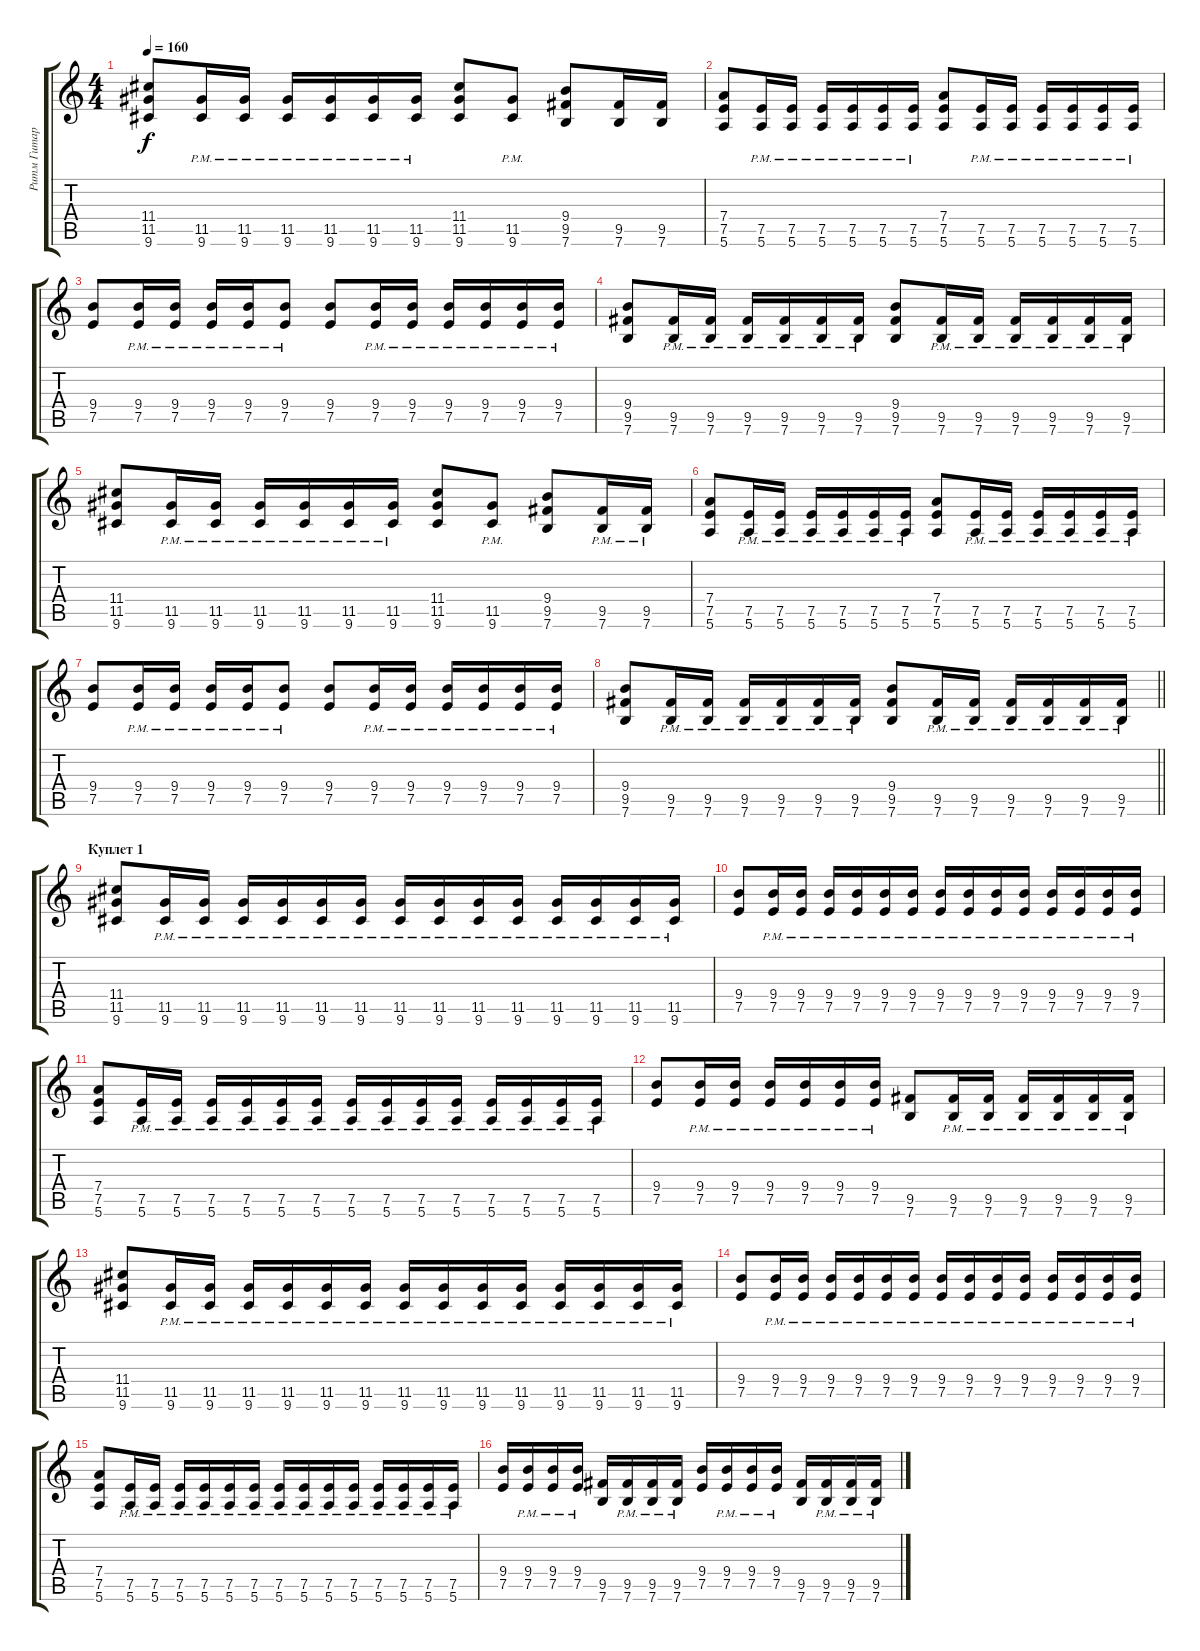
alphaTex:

\track ("Ритм Гитара" "Ритм Гитар") {instrument overdrivenguitar}
\staff {score tabs}
\tuning (E4 B3 G3 D3 A2 E2) {hide}
\ts (4 4)
\tempo 160
\clef g2
\ks c
(11.4 11.5 9.6).8{dy f} (11.5{pm} 9.6{pm}).16 (11.5{pm} 9.6{pm}).16 (11.5{pm} 9.6{pm}).16 (11.5{pm} 9.6{pm}).16 (11.5{pm} 9.6{pm}).16 (11.5{pm} 9.6{pm}).16 (11.4 11.5 9.6).8 (11.5{pm} 9.6{pm}).8 (9.4 9.5 7.6).8 (9.5 7.6).16 (9.5 7.6).16 |
(7.4 7.5 5.6).8 (7.5{pm} 5.6{pm}).16 (7.5{pm} 5.6{pm}).16 (7.5{pm} 5.6{pm}).16 (7.5{pm} 5.6{pm}).16 (7.5{pm} 5.6{pm}).16 (7.5{pm} 5.6{pm}).16 (7.4 7.5 5.6).8 (7.5{pm} 5.6{pm}).16 (7.5{pm} 5.6{pm}).16 (7.5{pm} 5.6{pm}).16 (7.5{pm} 5.6{pm}).16 (7.5{pm} 5.6{pm}).16 (7.5{pm} 5.6{pm}).16 |
(9.4 7.5).8 (9.4{pm} 7.5{pm}).16 (9.4{pm} 7.5{pm}).16 (9.4{pm} 7.5{pm}).16 (9.4{pm} 7.5{pm}).16 (9.4{pm} 7.5{pm}).8 (9.4 7.5).8 (9.4{pm} 7.5{pm}).16 (9.4{pm} 7.5{pm}).16 (9.4{pm} 7.5{pm}).16 (9.4{pm} 7.5{pm}).16 (9.4{pm} 7.5{pm}).16 (9.4{pm} 7.5{pm}).16 |
(9.4 9.5 7.6).8 (9.5{pm} 7.6{pm}).16 (9.5{pm} 7.6{pm}).16 (9.5{pm} 7.6{pm}).16 (9.5{pm} 7.6{pm}).16 (9.5{pm} 7.6{pm}).16 (9.5{pm} 7.6{pm}).16 (9.4 9.5 7.6).8 (9.5{pm} 7.6{pm}).16 (9.5{pm} 7.6{pm}).16 (9.5{pm} 7.6{pm}).16 (9.5{pm} 7.6{pm}).16 (9.5{pm} 7.6{pm}).16 (9.5{pm} 7.6{pm}).16 |
(11.4 11.5 9.6).8 (11.5{pm} 9.6{pm}).16 (11.5{pm} 9.6{pm}).16 (11.5{pm} 9.6{pm}).16 (11.5{pm} 9.6{pm}).16 (11.5{pm} 9.6{pm}).16 (11.5{pm} 9.6{pm}).16 (11.4 11.5 9.6).8 (11.5{pm} 9.6{pm}).8 (9.4 9.5 7.6).8 (9.5{pm} 7.6{pm}).16 (9.5{pm} 7.6{pm}).16 |
(7.4 7.5 5.6).8 (7.5{pm} 5.6{pm}).16 (7.5{pm} 5.6{pm}).16 (7.5{pm} 5.6{pm}).16 (7.5{pm} 5.6{pm}).16 (7.5{pm} 5.6{pm}).16 (7.5{pm} 5.6{pm}).16 (7.4 7.5 5.6).8 (7.5{pm} 5.6{pm}).16 (7.5{pm} 5.6{pm}).16 (7.5{pm} 5.6{pm}).16 (7.5{pm} 5.6{pm}).16 (7.5{pm} 5.6{pm}).16 (7.5{pm} 5.6{pm}).16 |
(9.4 7.5).8 (9.4{pm} 7.5{pm}).16 (9.4{pm} 7.5{pm}).16 (9.4{pm} 7.5{pm}).16 (9.4{pm} 7.5{pm}).16 (9.4{pm} 7.5{pm}).8 (9.4 7.5).8 (9.4{pm} 7.5{pm}).16 (9.4{pm} 7.5{pm}).16 (9.4{pm} 7.5{pm}).16 (9.4{pm} 7.5{pm}).16 (9.4{pm} 7.5{pm}).16 (9.4{pm} 7.5{pm}).16 |
\barLineRight lightlight
(9.4 9.5 7.6).8 (9.5{pm} 7.6{pm}).16 (9.5{pm} 7.6{pm}).16 (9.5{pm} 7.6{pm}).16 (9.5{pm} 7.6{pm}).16 (9.5{pm} 7.6{pm}).16 (9.5{pm} 7.6{pm}).16 (9.4 9.5 7.6).8 (9.5{pm} 7.6{pm}).16 (9.5{pm} 7.6{pm}).16 (9.5{pm} 7.6{pm}).16 (9.5{pm} 7.6{pm}).16 (9.5{pm} 7.6{pm}).16 (9.5{pm} 7.6{pm}).16 |
\section ("" "Куплет 1")
(11.4 11.5 9.6).8 (11.5{pm} 9.6{pm}).16 (11.5{pm} 9.6{pm}).16 (11.5{pm} 9.6{pm}).16 (11.5{pm} 9.6{pm}).16 (11.5{pm} 9.6{pm}).16 (11.5{pm} 9.6{pm}).16 (11.5{pm} 9.6{pm}).16 (11.5{pm} 9.6{pm}).16 (11.5{pm} 9.6{pm}).16 (11.5{pm} 9.6{pm}).16 (11.5{pm} 9.6{pm}).16 (11.5{pm} 9.6{pm}).16 (11.5{pm} 9.6{pm}).16 (11.5{pm} 9.6{pm}).16 |
(9.4 7.5).8 (9.4{pm} 7.5{pm}).16 (9.4{pm} 7.5{pm}).16 (9.4{pm} 7.5{pm}).16 (9.4{pm} 7.5{pm}).16 (9.4{pm} 7.5{pm}).16 (9.4{pm} 7.5{pm}).16 (9.4{pm} 7.5{pm}).16 (9.4{pm} 7.5{pm}).16 (9.4{pm} 7.5{pm}).16 (9.4{pm} 7.5{pm}).16 (9.4{pm} 7.5{pm}).16 (9.4{pm} 7.5{pm}).16 (9.4{pm} 7.5{pm}).16 (9.4{pm} 7.5{pm}).16 |
(7.4 7.5 5.6).8 (7.5{pm} 5.6{pm}).16 (7.5{pm} 5.6{pm}).16 (7.5{pm} 5.6{pm}).16 (7.5{pm} 5.6{pm}).16 (7.5{pm} 5.6{pm}).16 (7.5{pm} 5.6{pm}).16 (7.5{pm} 5.6{pm}).16 (7.5{pm} 5.6{pm}).16 (7.5{pm} 5.6{pm}).16 (7.5{pm} 5.6{pm}).16 (7.5{pm} 5.6{pm}).16 (7.5{pm} 5.6{pm}).16 (7.5{pm} 5.6{pm}).16 (7.5{pm} 5.6{pm}).16 |
(9.4 7.5).8 (9.4{pm} 7.5{pm}).16 (9.4{pm} 7.5{pm}).16 (9.4{pm} 7.5{pm}).16 (9.4{pm} 7.5{pm}).16 (9.4{pm} 7.5{pm}).16 (9.4{pm} 7.5{pm}).16 (9.5 7.6).8 (9.5{pm} 7.6{pm}).16 (9.5{pm} 7.6{pm}).16 (9.5{pm} 7.6{pm}).16 (9.5{pm} 7.6{pm}).16 (9.5{pm} 7.6{pm}).16 (9.5{pm} 7.6{pm}).16 |
(11.4 11.5 9.6).8 (11.5{pm} 9.6{pm}).16 (11.5{pm} 9.6{pm}).16 (11.5{pm} 9.6{pm}).16 (11.5{pm} 9.6{pm}).16 (11.5{pm} 9.6{pm}).16 (11.5{pm} 9.6{pm}).16 (11.5{pm} 9.6{pm}).16 (11.5{pm} 9.6{pm}).16 (11.5{pm} 9.6{pm}).16 (11.5{pm} 9.6{pm}).16 (11.5{pm} 9.6{pm}).16 (11.5{pm} 9.6{pm}).16 (11.5{pm} 9.6{pm}).16 (11.5{pm} 9.6{pm}).16 |
(9.4 7.5).8 (9.4{pm} 7.5{pm}).16 (9.4{pm} 7.5{pm}).16 (9.4{pm} 7.5{pm}).16 (9.4{pm} 7.5{pm}).16 (9.4{pm} 7.5{pm}).16 (9.4{pm} 7.5{pm}).16 (9.4{pm} 7.5{pm}).16 (9.4{pm} 7.5{pm}).16 (9.4{pm} 7.5{pm}).16 (9.4{pm} 7.5{pm}).16 (9.4{pm} 7.5{pm}).16 (9.4{pm} 7.5{pm}).16 (9.4{pm} 7.5{pm}).16 (9.4{pm} 7.5{pm}).16 |
(7.4 7.5 5.6).8 (7.5{pm} 5.6{pm}).16 (7.5{pm} 5.6{pm}).16 (7.5{pm} 5.6{pm}).16 (7.5{pm} 5.6{pm}).16 (7.5{pm} 5.6{pm}).16 (7.5{pm} 5.6{pm}).16 (7.5{pm} 5.6{pm}).16 (7.5{pm} 5.6{pm}).16 (7.5{pm} 5.6{pm}).16 (7.5{pm} 5.6{pm}).16 (7.5{pm} 5.6{pm}).16 (7.5{pm} 5.6{pm}).16 (7.5{pm} 5.6{pm}).16 (7.5{pm} 5.6{pm}).16 |
(9.4 7.5).16 (9.4{pm} 7.5{pm}).16 (9.4{pm} 7.5{pm}).16 (9.4{pm} 7.5{pm}).16 (9.5 7.6).16 (9.5{pm} 7.6{pm}).16 (9.5{pm} 7.6{pm}).16 (9.5{pm} 7.6{pm}).16 (9.4 7.5).16 (9.4{pm} 7.5{pm}).16 (9.4{pm} 7.5{pm}).16 (9.4{pm} 7.5{pm}).16 (9.5 7.6).16 (9.5{pm} 7.6{pm}).16 (9.5{pm} 7.6{pm}).16 (9.5{pm} 7.6{pm}).16
